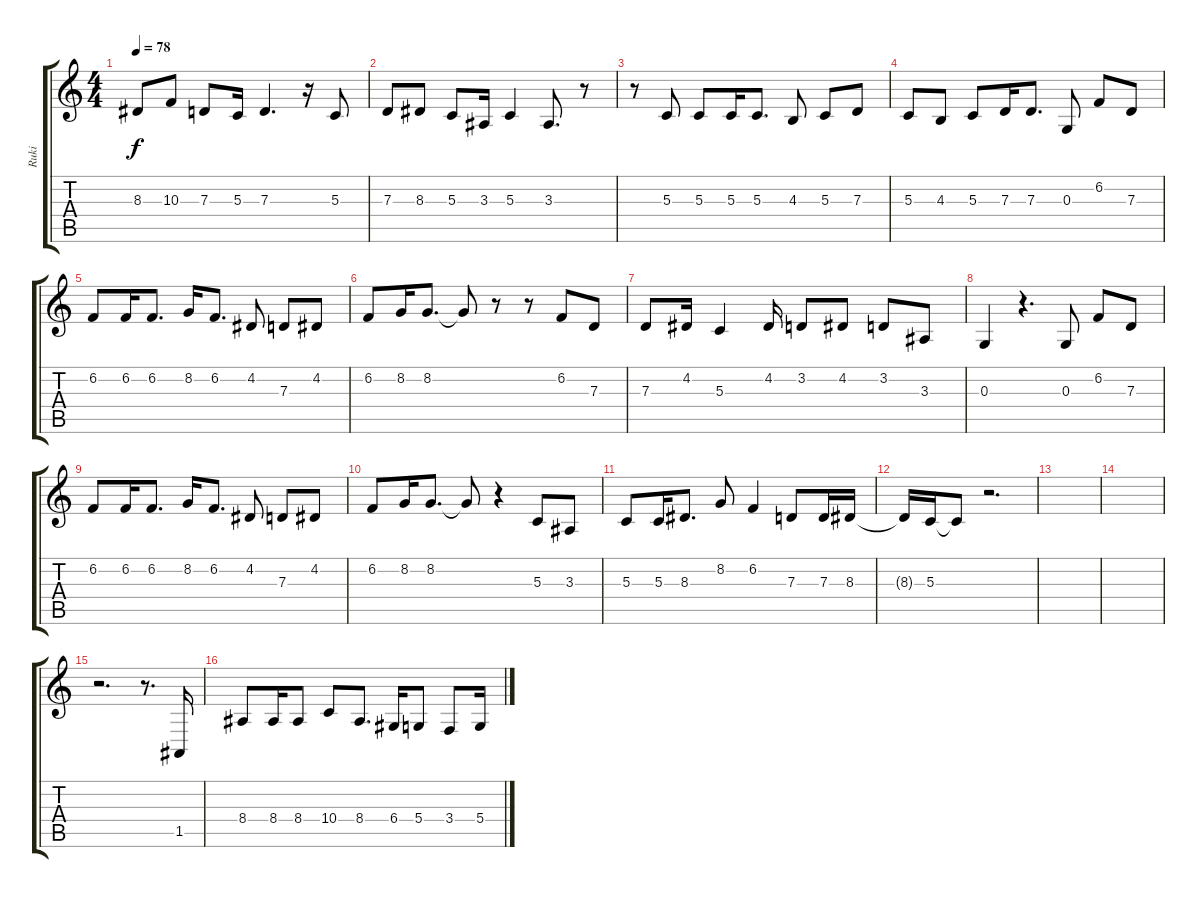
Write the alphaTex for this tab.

\track ("Ruki" "Ruki") {instrument flute}
\staff {score tabs}
\tuning (E4 B3 G3 D3 A2 E2) {hide}
\ts (4 4)
\tempo 78
\clef g2
\ks c
8.3.8{dy f} 10.3.8 7.3.8 5.3.16 7.3.4{d} r.16 5.3.8 |
7.3.8 8.3.8 5.3.8 3.3.16 5.3.4 3.3.8{d} r.8 |
r.8 5.3.8 5.3.8 5.3.16 5.3.8{d} 4.3.8 5.3.8 7.3.8 |
5.3.8 4.3.8 5.3.8 7.3.16 7.3.8{d} 0.3.8 6.2.8 7.3.8 |
6.2.8 6.2.16 6.2.8{d} 8.2.16 6.2.8{d} 4.2.8 7.3.8 4.2.8 |
6.2.8 8.2.16 8.2.8{d} 8.2{t}.8 r.8 r.8 6.2.8 7.3.8 |
7.3.8 4.2.16 5.3.4 4.2.16 3.2.8 4.2.8 3.2.8 3.3.8 |
0.3.4 r.4{d} 0.3.8 6.2.8 7.3.8 |
6.2.8 6.2.16 6.2.8{d} 8.2.16 6.2.8{d} 4.2.8 7.3.8 4.2.8 |
6.2.8 8.2.16 8.2.8{d} 8.2{t}.8 r.4 5.3.8 3.3.8 |
5.3.8 5.3.16 8.3.8{d} 8.2.8 6.2.4 7.3.8 7.3.16 8.3.16 |
8.3{t}.16 5.3.16 5.3{t}.8 r.2{d} |
|
|
r.2{d} r.8{d} 1.5.16 |
8.4.8 8.4.16 8.4.8 10.4.8 8.4.8{d} 6.4.16 5.4.8 3.4.8 5.4.16
